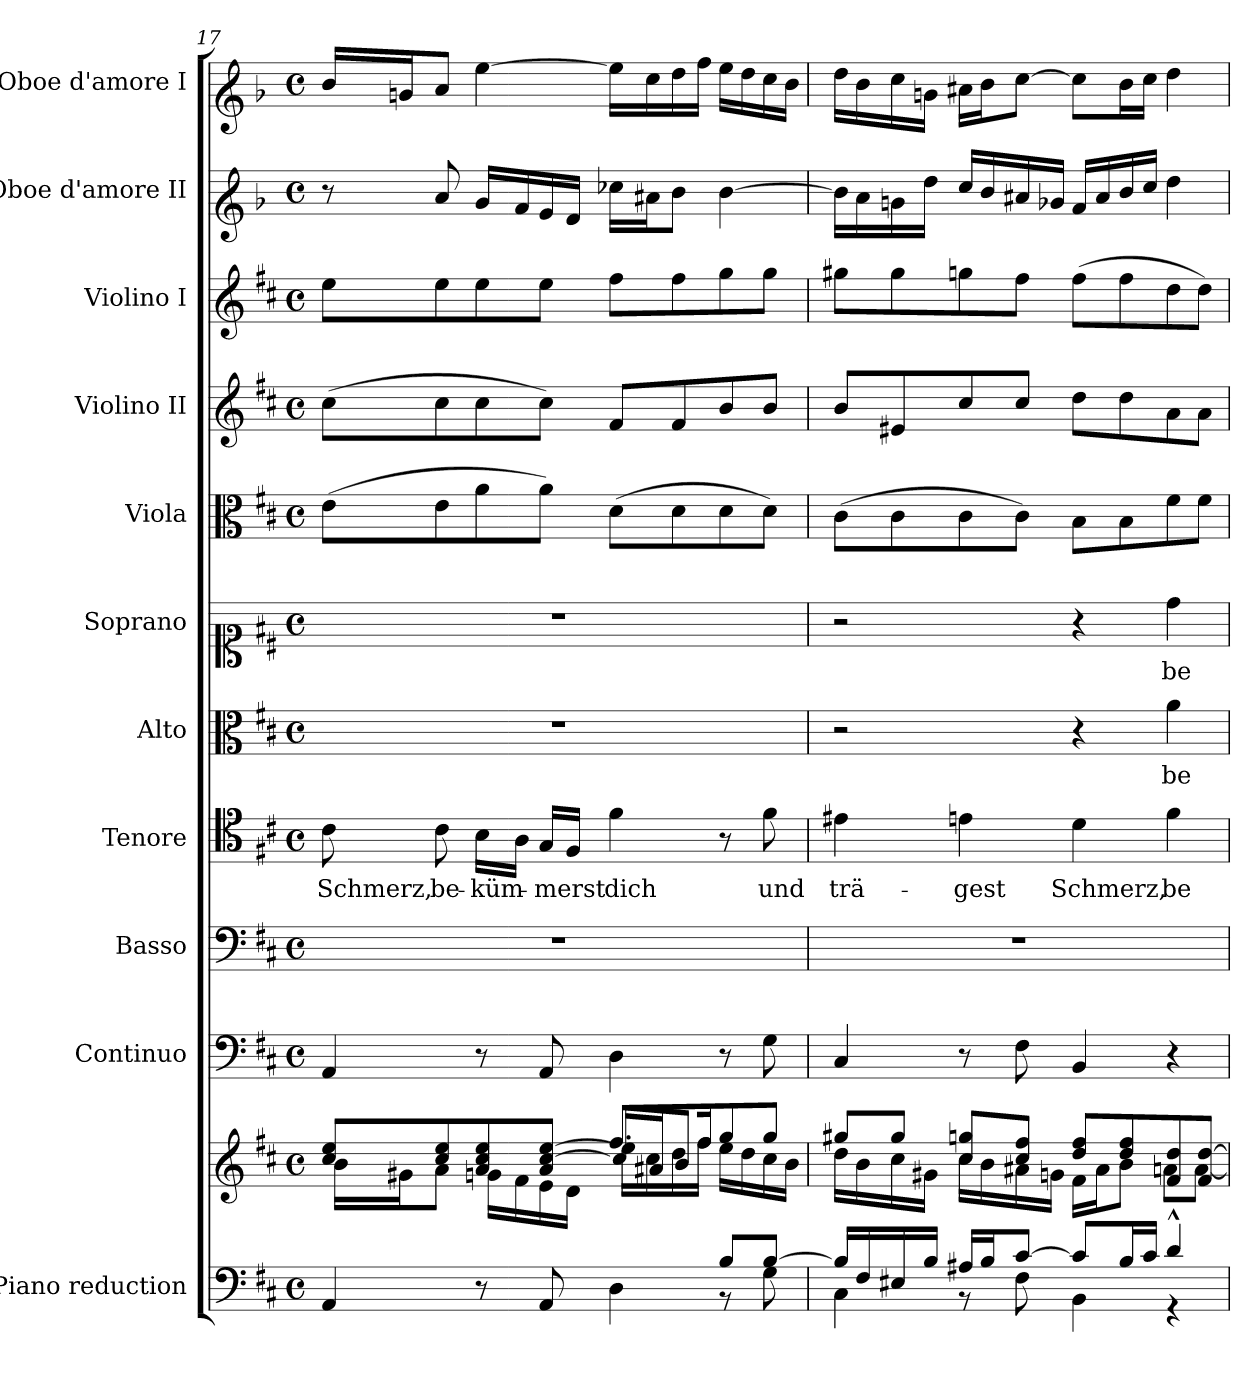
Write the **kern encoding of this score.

**kern	**kern	**kern	**kern	**kern	**text	**kern	**text	**kern	**text	**kern	**kern	**kern	**kern	**kern
*part11	*part11	*part10	*part9	*part8	*part8	*part7	*part7	*part6	*part6	*part5	*part4	*part3	*part2	*part1
*staff12	*staff11	*staff10	*staff9	*staff8	*staff8	*staff7	*staff7	*staff6	*staff6	*staff5	*staff4	*staff3	*staff2	*staff1
*I"Piano reduction	*	*I"Continuo	*I"Basso	*I"Tenore	*	*I"Alto	*	*I"Soprano	*	*I"Viola	*I"Violino II	*I"Violino I	*I"Oboe d'amore II	*I"Oboe d'amore I
*I'Pno	*	*	*	*	*	*	*	*	*	*I'Vla	*I'Vln	*I'Vln	*I'Ob	*I'Ob
*clefF4	*clefG2	*clefF4	*clefF4	*clefC4	*	*clefC3	*	*clefC1	*	*clefC3	*clefG2	*clefG2	*clefG1	*clefG1
*	*	*	*	*	*	*	*	*	*	*	*	*	*ITrd2c3	*ITrd2c3
*k[f#c#]	*k[f#c#]	*k[f#c#]	*k[f#c#]	*k[f#c#]	*	*k[f#c#]	*	*k[f#c#]	*	*k[f#c#]	*k[f#c#]	*k[f#c#]	*k[f#c#]	*k[f#c#]
*M4/4	*M4/4	*M4/4	*M4/4	*M4/4	*	*M4/4	*	*M4/4	*	*M4/4	*M4/4	*M4/4	*M4/4	*M4/4
*met(c)	*met(c)	*met(c)	*met(c)	*met(c)	*	*met(c)	*	*met(c)	*	*met(c)	*met(c)	*met(c)	*met(c)	*met(c)
=17	=17	=17	=17	=17	=17	=17	=17	=17	=17	=17	=17	=17	=17	=17
*^	*^	*	*	*	*	*	*	*	*	*	*	*	*	*
*	*	*	*^	*	*	*	*	*	*	*	*	*	*	*	*	*
!	!	!	!	!	!	!	!	!LO:LY:b	!	!	!	!	!	!	!	!	!
4AA/	2ryy	8cc#/ 8ee/L	16b\LL	2ryy	4AA/	1r	8c#\	Schmerz,	1r	.	1r	.	(>8e\L	(>8cc#\L	8ee\L	8r	16b/LL
.	.	.	16g#X\J	.	.	.	.	.	.	.	.	.	.	.	.	.	16g#X/J
!	!	!	!	!	!	!	!	!LO:LY:b	!	!	!	!	!	!	!	!	!
.	.	8cc#/ 8ee/	8a\J	.	.	.	8c#\	be-	.	.	.	.	8e\	8cc#\	8ee\	8a/	8a/J
!	!	!	!	!	!	!	!	!LO:LY:b	!	!	!	!	!	!	!	!	!
8r	.	8a/ 8cc#/ 8ee/	16gn\LL	.	8r	.	16B\LL	-küm-	.	.	.	.	8a\	8cc#\	8ee\	16g/LL	[4ee\
.	.	.	16f#\	.	.	.	16A\JJ	.	.	.	.	.	.	.	.	16f#/	.
!	!	!	!	!	!	!	!	!LO:LY:b	!	!	!	!	!	!	!	!	!
8AA/	.	8a/ [8cc#/ [8ee/J	16e\	.	8AA/	.	16G/LL	-merst	.	.	.	.	8a\J)	8cc#\J)	8ee\J	16e/	.
.	.	.	16d\JJ	.	.	.	16F#/JJ	.	.	.	.	.	.	.	.	16d/JJ	.
!	!	!	!	!	!	!	!	!LO:LY:b	!	!	!	!	!	!	!	!	!
4ryy	4D\	8.ff#/L	16ee\LL]	16cc#/LL]	4D\	.	4f#\	dich	.	.	.	.	(>8d\L	8f#/L	8ff#\L	16ccn\LL	16ee\LL]
.	.	.	16cc#\	16a#X/J	.	.	.	.	.	.	.	.	.	.	.	16a#X\J	16cc#\
.	.	.	16dd\	8b/J	.	.	.	.	.	.	.	.	8d\	8f#/	8ff#\	8b\J	16dd\
.	.	16ff#/K	16ff#\JJ	.	.	.	.	.	.	.	.	.	.	.	.	.	16ff#\JJ
8B/L	8r	8gg/	16ee\LL	4ryy	8r	.	8r	.	.	.	.	.	8d\	8b/	8gg\	[4b\	16ee\LL
.	.	.	16dd\	.	.	.	.	.	.	.	.	.	.	.	.	.	16dd\
!	!	!	!	!	!	!	!	!LO:LY:b	!	!	!	!	!	!	!	!	!
[8B/J	8G\	8gg/J	16cc#\	.	8G\	.	8f#\	und	.	.	.	.	8d\J)	8b/J	8gg\J	.	16cc#\
.	.	.	16b\JJ	.	.	.	.	.	.	.	.	.	.	.	.	.	16b\JJ
*	*	*	*v	*v	*	*	*	*	*	*	*	*	*	*	*	*	*
!!LO:PB:g=z
=18	=18	=18	=18	=18	=18	=18	=18	=18	=18	=18	=18	=18	=18	=18	=18	=18
!	!	!	!	!	!	!	!LO:LY:b	!	!	!	!	!	!	!	!	!
16B/LL]	4C#\	8gg#X/L	16dd\LL	4C#/	1r	4e#X\	trä-	2r	.	2r	.	(>8c#\L	8b/L	8gg#X\L	16b\LL]	16dd\LL
16F#/	.	.	16b\	.	.	.	.	.	.	.	.	.	.	.	16a\	16b\
16E#X/	.	8gg#/J	16cc#\	.	.	.	.	.	.	.	.	8c#\	8e#X/	8gg#\	16g#X\	16cc#\
16B/JJ	.	.	16g#X\JJ	.	.	.	.	.	.	.	.	.	.	.	16dd\JJ	16g#X\JJ
!	!	!	!	!	!	!	!LO:LY:b	!	!	!	!	!	!	!	!	!
16A#X/LL	8r	8cc#/ 8ggn/L	16cc#\LL	8r	.	4en\	-gest	.	.	.	.	8c#\	8cc#/	8ggn\	16cc#/LL	16a#X\LL
16B/J	.	.	16b\	.	.	.	.	.	.	.	.	.	.	.	16b/	16b\J
[8c#/J	8F#\	8cc#/ 8ff#/J	16a#X\	8F#\	.	.	.	.	.	.	.	8c#\J)	8cc#/J	8ff#\J	16a#X/	[8cc#\J
.	.	.	16gni\JJ	.	.	.	.	.	.	.	.	.	.	.	16gn/JJ	.
!	!	!	!	!	!	!	!LO:LY:b	!	!	!	!	!	!	!	!	!
8c#/L]	4BB\	8dd/ 8ff#/L	16f#\LL	4BB/	.	4d\	Schmerz,	4r	.	4r	.	8B\L	8dd\L	(>8ff#\L	16f#/LL	8cc#\L]
.	.	.	16a#\J	.	.	.	.	.	.	.	.	.	.	.	16a#/	.
16B/L	.	8dd/ 8ff#/	8b\J	.	.	.	.	.	.	.	.	8B\	8dd\	8ff#\	16b/	16b\L
16c#/JJ	.	.	.	.	.	.	.	.	.	.	.	.	.	.	16cc#/JJ	16cc#\JJ
!	!	!	!	!	!	!	!LO:LY:b	!	!LO:LY:b	!	!LO:LY:b	!	!	!	!	!
4d^^/	4r	8f#/ 8dd/	8an\L	4r	.	4f#\	be-	4a\	be-	4dd\	be-	8f#\	8a\	8dd\	4dd\	4dd\
.	.	8f#/ [8dd/J	[8a\J	.	.	.	.	.	.	.	.	8f#\J	8a\J	8dd\J)	.	.
*v	*v	*	*	*	*	*	*	*	*	*	*	*	*	*	*	*
*	*v	*v	*	*	*	*	*	*	*	*	*	*	*	*	*
=	=	=	=	=	=	=	=	=	=	=	=	=	=	=
*-	*-	*-	*-	*-	*-	*-	*-	*-	*-	*-	*-	*-	*-	*-
